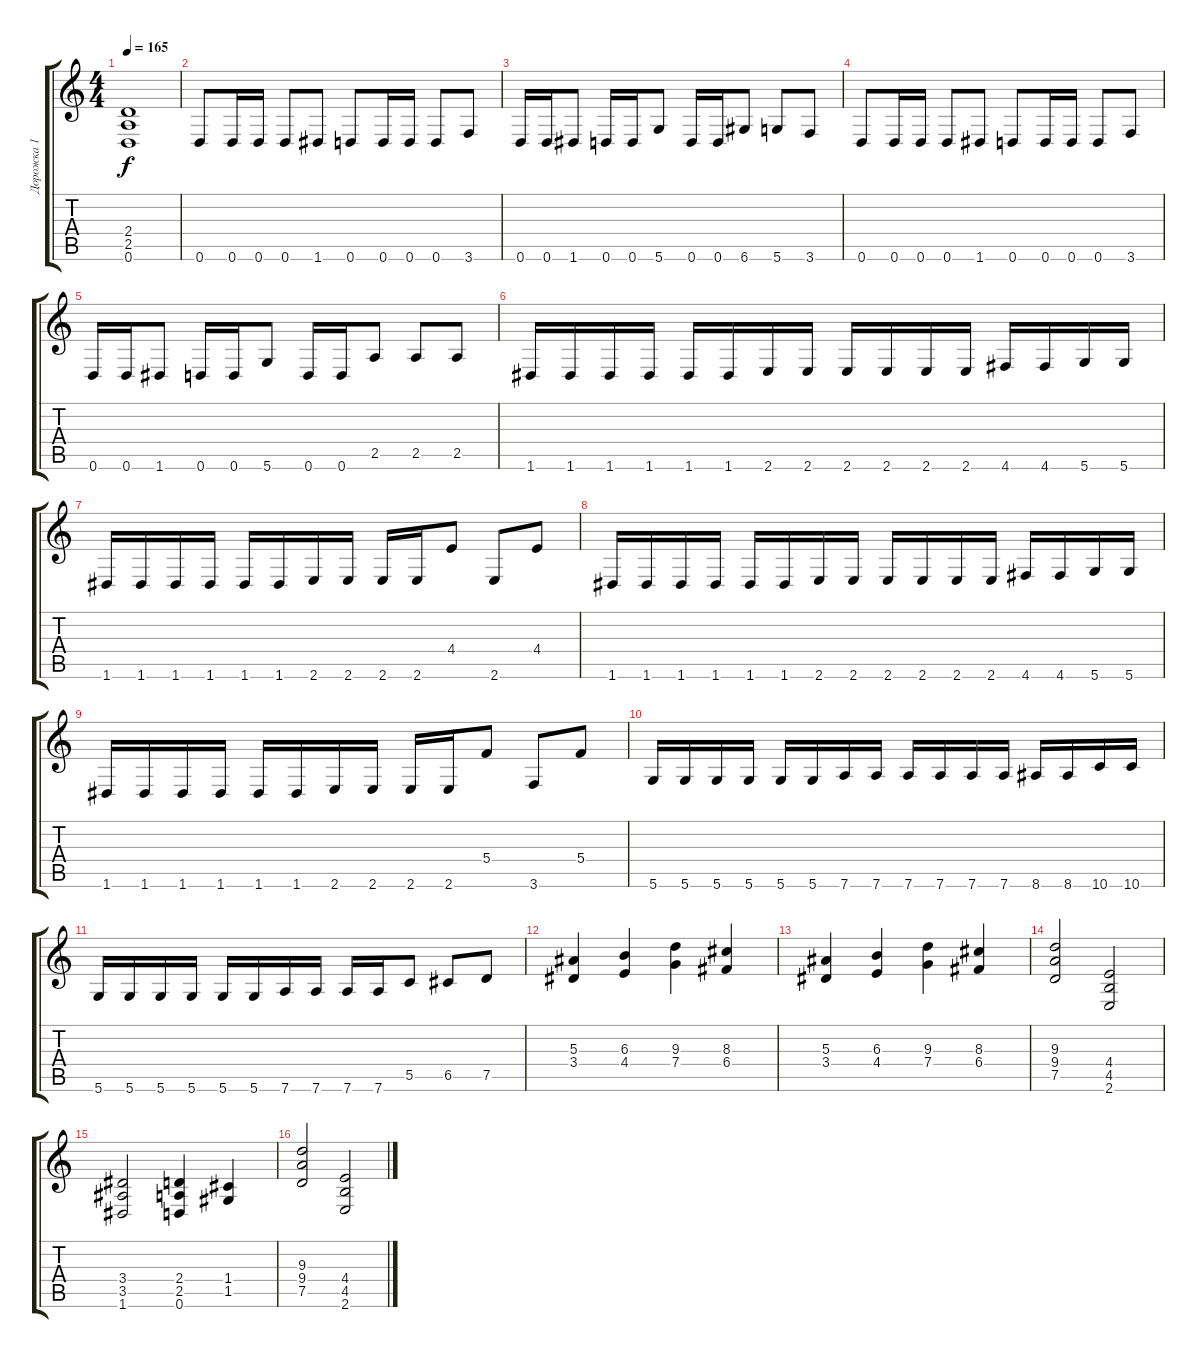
\track ("Дорожка 1" "Дорожка 1") {instrument distortionguitar}
\staff {score tabs}
\tuning (D4 A3 F3 C3 G2 D2) {hide}
\ts (4 4)
\tempo 165
\clef g2
\ks c
(2.4{t} 2.5{t} 0.6{t}).1{dy f} |
0.6.8 0.6.16 0.6.16 0.6.8 1.6.8 0.6.8 0.6.16 0.6.16 0.6.8 3.6.8 |
0.6.16 0.6.16 1.6.8 0.6.16 0.6.16 5.6.8 0.6.16 0.6.16 6.6.8 5.6.8 3.6.8 |
0.6.8 0.6.16 0.6.16 0.6.8 1.6.8 0.6.8 0.6.16 0.6.16 0.6.8 3.6.8 |
0.6.16 0.6.16 1.6.8 0.6.16 0.6.16 5.6.8 0.6.16 0.6.16 2.5.8 2.5.8 2.5.8 |
1.6.16 1.6.16 1.6.16 1.6.16 1.6.16 1.6.16 2.6.16 2.6.16 2.6.16 2.6.16 2.6.16 2.6.16 4.6.16 4.6.16 5.6.16 5.6.16 |
1.6.16 1.6.16 1.6.16 1.6.16 1.6.16 1.6.16 2.6.16 2.6.16 2.6.16 2.6.16 4.4.8 2.6.8 4.4.8 |
1.6.16 1.6.16 1.6.16 1.6.16 1.6.16 1.6.16 2.6.16 2.6.16 2.6.16 2.6.16 2.6.16 2.6.16 4.6.16 4.6.16 5.6.16 5.6.16 |
1.6.16 1.6.16 1.6.16 1.6.16 1.6.16 1.6.16 2.6.16 2.6.16 2.6.16 2.6.16 5.4.8 3.6.8 5.4.8 |
5.6.16 5.6.16 5.6.16 5.6.16 5.6.16 5.6.16 7.6.16 7.6.16 7.6.16 7.6.16 7.6.16 7.6.16 8.6.16 8.6.16 10.6.16 10.6.16 |
5.6.16 5.6.16 5.6.16 5.6.16 5.6.16 5.6.16 7.6.16 7.6.16 7.6.16 7.6.16 5.5.8 6.5.8 7.5.8 |
(5.3 3.4).4 (6.3 4.4).4 (9.3 7.4).4 (8.3 6.4).4 |
(5.3 3.4).4 (6.3 4.4).4 (9.3 7.4).4 (8.3 6.4).4 |
(9.3 9.4 7.5).2 (4.4 4.5 2.6).2 |
(3.4 3.5 1.6).2 (2.4 2.5 0.6).4 (1.4 1.5).4 |
(9.3 9.4 7.5).2 (4.4 4.5 2.6).2
